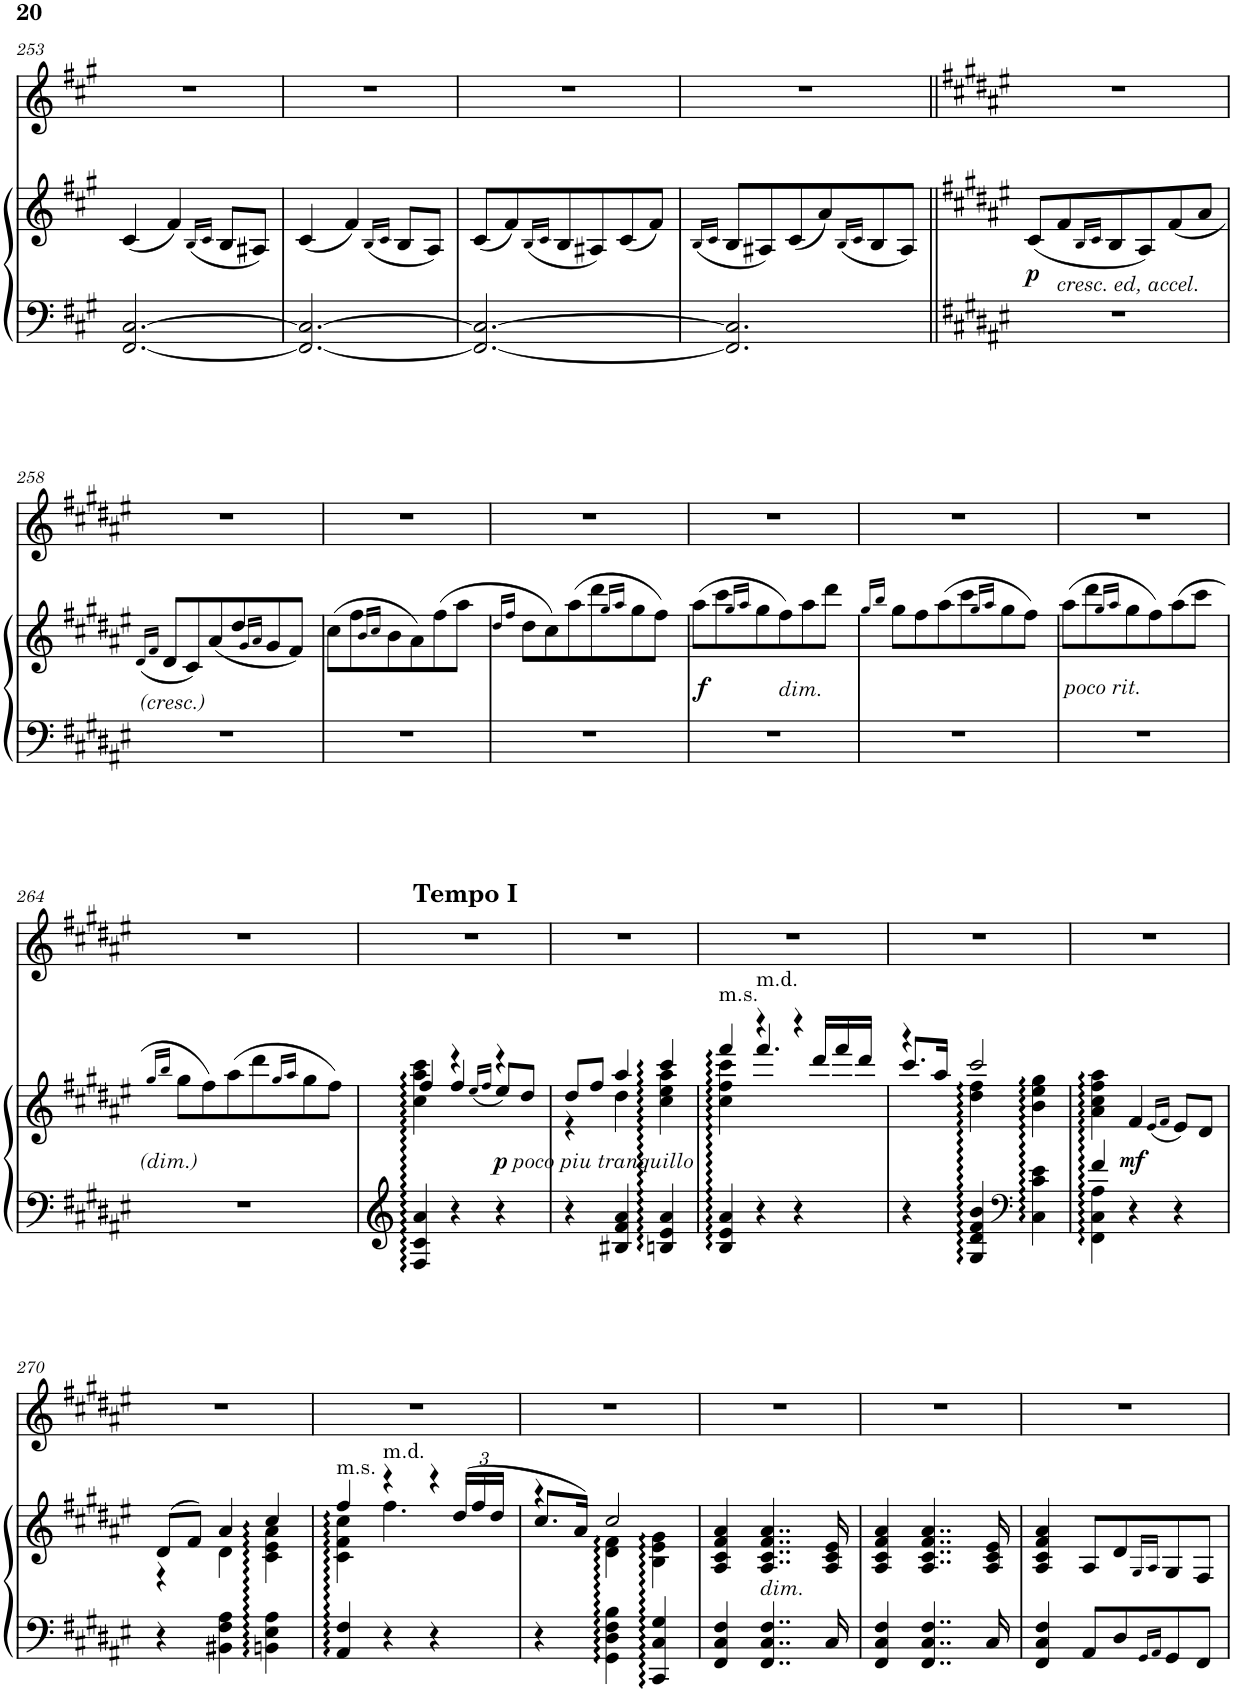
**kern	**kern	**kern	**dynam
*part1	*part1	*part1	*part1
*staff3	*staff2	*staff1	*staff1/2/3
*I"Piano	*	*	*
*I'Pno.	*	*	*
!!LO:PB:g=z
*clefG2	*clefG2	*clefG2	*
*k[f#c#g#]	*k[f#c#g#]	*k[f#c#g#]	*
*M3/4	*M3/4	*M3/4	*
=253	=253	=253	=253
[2.FF#/ [2.C#/	4c#/	2.r	.
.	4f#/	.	.
.	16qB/LL	.	.
.	16qc#/JJ	.	.
.	8B/L	.	.
.	8A#X/J	.	.
=254	=254	=254	=254
2.FF#/_ 2.C#/_	4c#/	2.r	.
.	4f#/	.	.
.	16qB/LL	.	.
.	16qc#/JJ	.	.
.	8B/L	.	.
.	8A/J	.	.
=255	=255	=255	=255
2.FF#/_ 2.C#/_	8c#/L	2.r	.
.	8f#/	.	.
.	16qB/LL	.	.
.	16qc#/JJ	.	.
.	8B/	.	.
.	8A#X/	.	.
.	8c#/	.	.
.	8f#/J	.	.
=256	=256	=256	=256
.	16qB/LL	.	.
.	16qc#/JJ	.	.
2.FF#/] 2.C#/]	8B/L	2.r	.
.	8A#X/	.	.
.	8c#/	.	.
.	8a/	.	.
.	16qB/LL	.	.
.	16qc#/JJ	.	.
.	8B/	.	.
.	8A#/J	.	.
=257||	=257||	=257||	=257||
*k[f#c#g#d#a#e#]	*k[f#c#g#d#a#e#]	*k[f#c#g#d#a#e#]	*
!	!	!	!LO:DY:b=2
2.r	8c#/L	2.r	p
!	!LO:TX:b:i:t=cresc. ed, accel.	!	!
.	8f#/	.	.
.	16qB/LL	.	.
.	16qc#/JJ	.	.
.	8B/	.	.
.	8A#/	.	.
.	8f#/	.	.
.	8a#/J	.	.
!!LO:LB:g=z
=258	=258	=258	=258
.	16qd#/LL	.	.
.	16qf#/JJ	.	.
2.r	8d#/L	2.r	.
.	8c#/	.	.
.	8a#/	.	.
.	8dd#/	.	.
.	16qg#/LL	.	.
.	16qa#/JJ	.	.
.	8g#/	.	.
.	8f#/J	.	.
=259	=259	=259	=259
2.r	8cc#\L	2.r	.
.	8ff#\	.	.
.	16qb/LL	.	.
.	16qcc#/JJ	.	.
.	8b\	.	.
.	8a#\	.	.
.	8ff#\	.	.
.	8aa#\J	.	.
=260	=260	=260	=260
.	16qdd#/LL	.	.
.	16qff#/JJ	.	.
2.r	8dd#\L	2.r	.
.	8cc#\	.	.
.	8aa#\	.	.
.	8ddd#\	.	.
.	16qgg#/LL	.	.
.	16qaa#/JJ	.	.
.	8gg#\	.	.
.	8ff#\J	.	.
=261	=261	=261	=261
!	!	!	!LO:DY:b=2
2.r	8aa#\L	2.r	f
.	8ccc#\	.	.
.	16qgg#/LL	.	.
.	16qaa#/JJ	.	.
.	8gg#\	.	.
!	!LO:TX:b:i:t=dim.	!	!
.	8ff#\	.	.
.	8aa#\	.	.
.	8ddd#\J	.	.
=262	=262	=262	=262
.	16qgg#/LL	.	.
.	16qbb/JJ	.	.
2.r	8gg#\L	2.r	.
.	8ff#\	.	.
.	8aa#\	.	.
.	8ccc#\	.	.
.	16qgg#/LL	.	.
.	16qaa#/JJ	.	.
.	8gg#\	.	.
.	8ff#\J	.	.
=263	=263	=263	=263
!	!LO:TX:b:i:t=poco rit.	!	!
2.r	8aa#\L	2.r	.
.	8ddd#\	.	.
.	16qgg#/LL	.	.
.	16qaa#/JJ	.	.
.	8gg#\	.	.
.	8ff#\	.	.
.	8aa#\	.	.
.	8ccc#\J	.	.
!!LO:LB:g=z
=264	=264	=264	=264
.	16qgg#/LL	.	.
.	16qbb/JJ	.	.
2.r	8gg#\L	2.r	.
.	8ff#\	.	.
.	8aa#\	.	.
.	8ddd#\	.	.
.	16qgg#/LL	.	.
.	16qaa#/JJ	.	.
.	8gg#\	.	.
.	8ff#\J	.	.
=265	=265	=265	=265
*	*^	*	*
!	!	!	!LO:TX:a:B:t=Tempo I	!
4F#/ 4c#/ 4a#/	4cc#\ 4aa#\ 4ccc#\	4ff#/	2.r	.
!	!	!	!	!LO:DY:b=2
!	!	!	!	!LO:DY:n=1:b=2
4r	4r	4ff#/	.	p other-dynamics
.	.	16qee#/LL	.	.
.	.	16qff#/JJ	.	.
4r	4r	8ee#/L	.	.
.	.	8dd#/J	.	.
=266	=266	=266	=266	=266
4r	8dd#/L	4r	2.r	.
.	8ff#/J	.	.	.
4B#X/ 4f#/ 4a#/	4aa#/	4dd#\	.	.
4Bn/ 4e#/ 4a#/	4cc#\ 4ee#\ 4aa#\	4ccc#/	.	.
=267	=267	=267	=267	=267
!	!LO:TX:a:t=m.s.	!	!	!
4B/ 4e#/ 4a#/	4cc#\ 4ff#\ 4ccc#\	4fff#/	2.r	.
!	!LO:TX:a:t=m.d.	!	!	!
4r	4r	4.fff#/	.	.
4r	4r	.	.	.
*	*	*Xtuplet	*	*
.	.	24ddd#/LL	.	.
.	.	24fff#/	.	.
.	.	24ddd#/JJ	.	.
=268	=268	=268	=268	=268
4r	4r	8.ccc#/L	2.r	.
.	.	16aa#/Jk	.	.
4G#/ 4d#/ 4f#/ 4b/	4dd#\ 4ff#\	2ccc#/	.	.
*clefF4	*	*	*	*
4C#\ 4c#\ 4e#\	4b\ 4ee#\ 4gg#\	.	.	.
*	*v	*v	*	*
=269	=269	=269	=269
*^	*	*	*
4f#/	4FF#\ 4C#\ 4A#\	4a#\ 4cc#\ 4ff#\ 4aa#\	2.r	.
!	!	!	!	!LO:DY:b=2
2ryy	4r	4f#/	.	mf
.	.	16qe#/LL	.	.
.	.	16qf#/JJ	.	.
.	4r	8e#/L	.	.
.	.	8d#/J	.	.
*v	*v	*	*	*
!!LO:LB:g=z
=270	=270	=270	=270
*	*^	*	*
4r	8d#/L	4r	2.r	.
.	8f#/J	.	.	.
4BB#X\ 4F#\ 4A#\	4d#\	4a#/	.	.
4BBn\ 4E#\ 4A#\	4c#\ 4e#\ 4a#\	4cc#/	.	.
=271	=271	=271	=271	=271
!	!LO:TX:a:t=m.s.	!	!	!
4AA#/ 4F#/	4c#\ 4f#\ 4cc#\	4ff#/	2.r	.
!	!LO:TX:a:t=m.d.	!	!	!
4r	4r	4.ff#\	.	.
4r	4r	.	.	.
*	*	*tuplet	*	*
*	*	*Xbrackettup	*	*
.	.	24dd#/LL	.	.
.	.	24ff#/	.	.
.	.	24dd#/JJ	.	.
=272	=272	=272	=272	=272
4r	4r	8.cc#/L	2.r	.
.	.	16a#/Jk	.	.
4GG#\ 4D#\ 4F#\ 4B\	4d#\ 4f#\	2cc#/	.	.
4CC#/ 4C#/ 4G#/	4B\ 4e#\ 4g#\	.	.	.
*	*v	*v	*	*
=273	=273	=273	=273
4FF#/ 4C#/ 4F#/	4A#/ 4c#/ 4f#/ 4a#/	2.r	.
!	!LO:TX:b:i:t=dim.	!	!
4..FF#/ 4..C#/ 4..F#/	4..A#/ 4..c#/ 4..f#/ 4..a#/	.	.
16C#/	16A#/ 16c#/ 16e#/	.	.
=274	=274	=274	=274
4FF#/ 4C#/ 4F#/	4A#/ 4c#/ 4f#/ 4a#/	2.r	.
4..FF#/ 4..C#/ 4..F#/	4..A#/ 4..c#/ 4..f#/ 4..a#/	.	.
16C#/	16A#/ 16c#/ 16e#/	.	.
=275	=275	=275	=275
4FF#/ 4C#/ 4F#/	4A#/ 4c#/ 4f#/ 4a#/	2.r	.
8AA#/L	8A#/L	.	.
8D#/	8d#/	.	.
16qGG#/LL	16qG#/LL	.	.
16qAA#/JJ	16qA#/JJ	.	.
8GG#/	8G#/	.	.
8FF#/J	8F#/J	.	.
=	=	=	=
*-	*-	*-	*-
